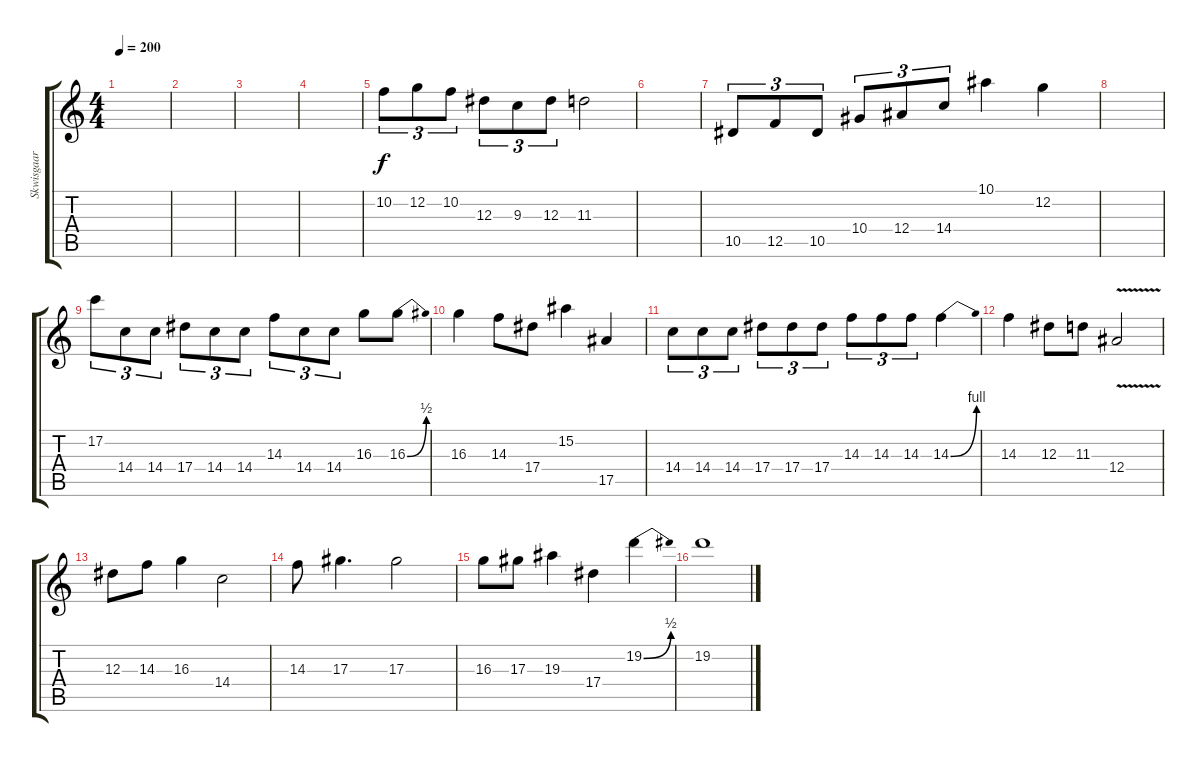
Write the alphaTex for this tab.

\track ("Skwisgaar" "Skwisgaar") {instrument distortionguitar}
\staff {score tabs}
\tuning (C4 G3 Eb3 Bb2 F2 C2) {hide}
\ts (4 4)
\tempo 200
\clef g2
\ks c
|
|
|
|
10.2.8{tu (3 2)} 12.2.8{tu (3 2)} 10.2.8{tu (3 2)} 12.3.8{tu (3 2)} 9.3.8{tu (3 2)} 12.3.8{tu (3 2)} 11.3.2 |
|
10.5.8{tu (3 2)} 12.5.8{tu (3 2)} 10.5.8{tu (3 2)} 10.4.8{tu (3 2)} 12.4.8{tu (3 2)} 14.4.8{tu (3 2)} 10.1.4 12.2.4 |
|
17.2.8{tu (3 2)} 14.4.8{tu (3 2)} 14.4.8{tu (3 2)} 17.4.8{tu (3 2)} 14.4.8{tu (3 2)} 14.4.8{tu (3 2)} 14.3.8{tu (3 2)} 14.4.8{tu (3 2)} 14.4.8{tu (3 2)} 16.3.8 16.3{be (bend 0 0 60 2)}.8 |
16.3.4 14.3.8 17.4.8 15.2.4 17.5.4 |
14.4.8{tu (3 2)} 14.4.8{tu (3 2)} 14.4.8{tu (3 2)} 17.4.8{tu (3 2)} 17.4.8{tu (3 2)} 17.4.8{tu (3 2)} 14.3.8{tu (3 2)} 14.3.8{tu (3 2)} 14.3.8{tu (3 2)} 14.3{be (bend 0 0 60 4)}.4 |
14.3.4 12.3.8 11.3.8 12.4{v}.2 |
12.3.8 14.3.8 16.3.4 14.4.2 |
14.3.8 17.3.4{d} 17.3.2 |
16.3.8 17.3.8 19.3.4 17.4.4 19.2{be (bend 0 0 60 2)}.4 |
19.2.1
